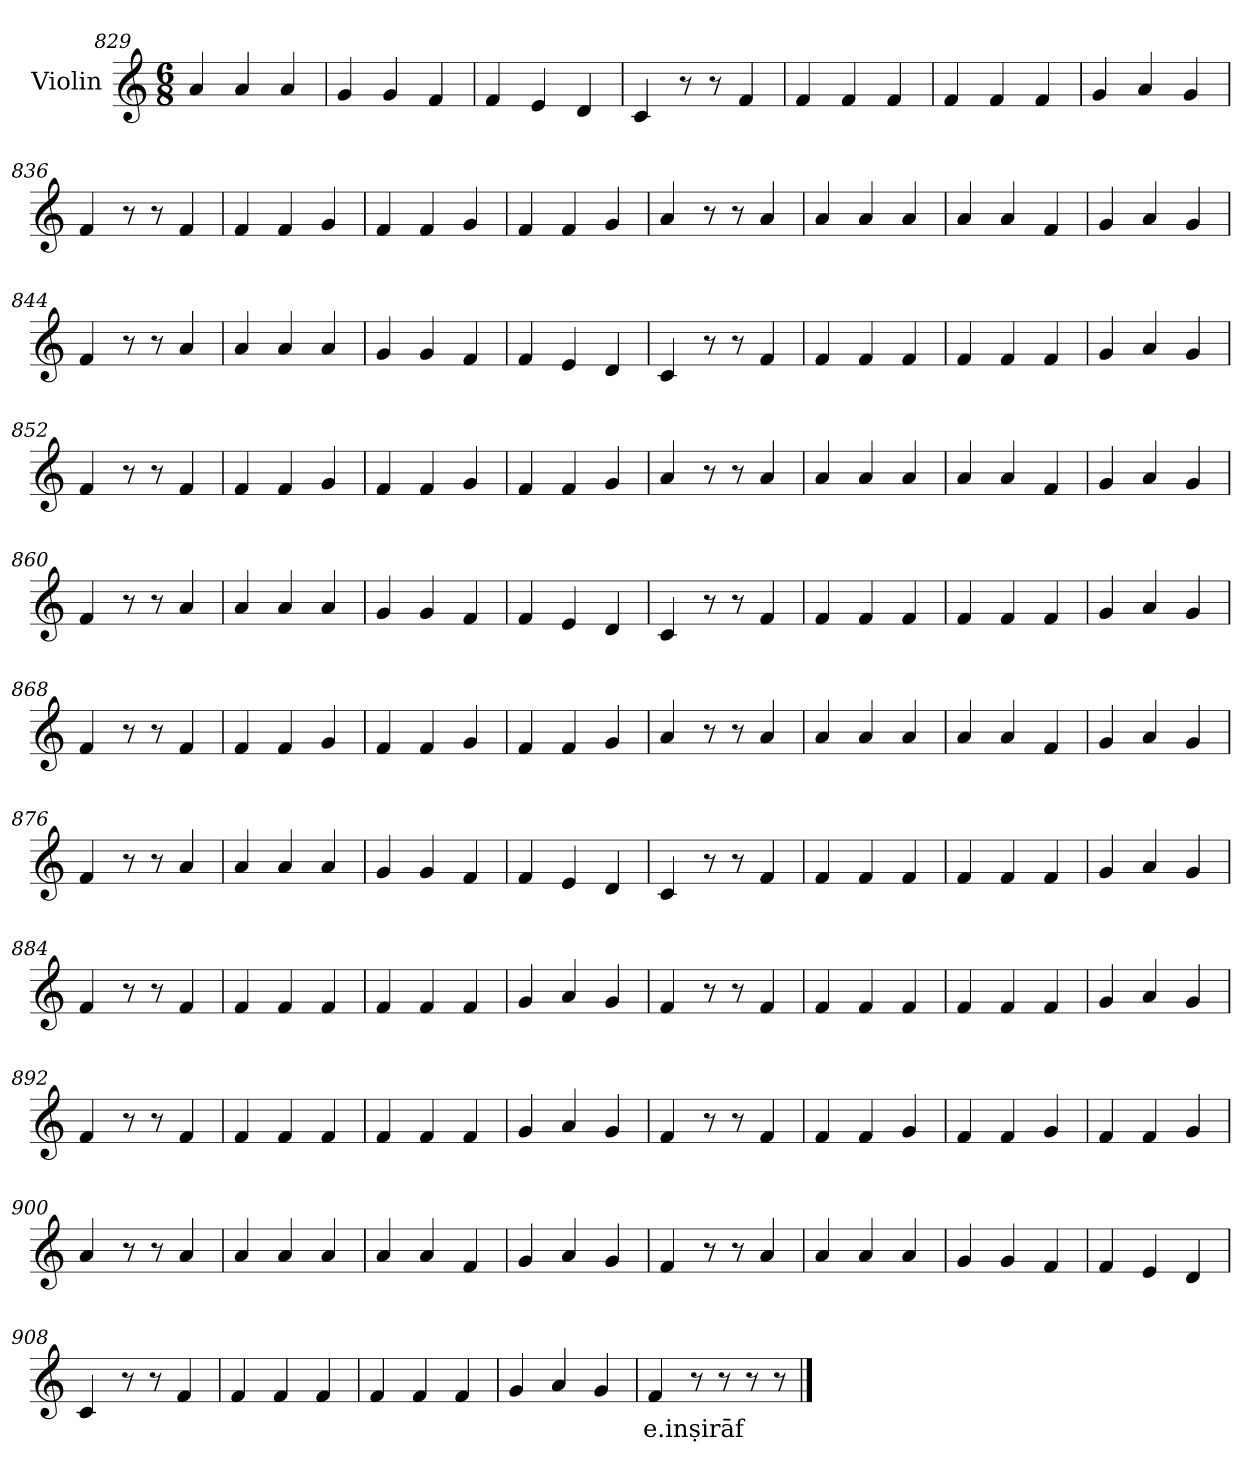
**kern	**text
*part1	*part1
*staff1	*staff1
*I"Violin	*
*clefG2	*
*k[]	*
*M6/8	*
=829	=829
4a/	.
4a/	.
4a/	.
=830	=830
4g/	.
4g/	.
4f/	.
=831	=831
4f/	.
4e/	.
4d/	.
!!LO:LB:g=z
=832	=832
4c/	.
8r	.
8r	.
4f/	.
=833	=833
4f/	.
4f/	.
4f/	.
=834	=834
4f/	.
4f/	.
4f/	.
=835	=835
4g/	.
4a/	.
4g/	.
=836	=836
4f/	.
8r	.
8r	.
4f/	.
=837	=837
4f/	.
4f/	.
4g/	.
=838	=838
4f/	.
4f/	.
4g/	.
!!LO:LB:g=z
=839	=839
4f/	.
4f/	.
4g/	.
=840	=840
4a/	.
8r	.
8r	.
4a/	.
=841	=841
4a/	.
4a/	.
4a/	.
=842	=842
4a/	.
4a/	.
4f/	.
=843	=843
4g/	.
4a/	.
4g/	.
=844	=844
4f/	.
8r	.
8r	.
4a/	.
=845	=845
4a/	.
4a/	.
4a/	.
!!LO:LB:g=z
=846	=846
4g/	.
4g/	.
4f/	.
=847	=847
4f/	.
4e/	.
4d/	.
=848	=848
4c/	.
8r	.
8r	.
4f/	.
=849	=849
4f/	.
4f/	.
4f/	.
=850	=850
4f/	.
4f/	.
4f/	.
=851	=851
4g/	.
4a/	.
4g/	.
=852	=852
4f/	.
8r	.
8r	.
4f/	.
!!LO:LB:g=z
=853	=853
4f/	.
4f/	.
4g/	.
=854	=854
4f/	.
4f/	.
4g/	.
=855	=855
4f/	.
4f/	.
4g/	.
=856	=856
4a/	.
8r	.
8r	.
4a/	.
=857	=857
4a/	.
4a/	.
4a/	.
=858	=858
4a/	.
4a/	.
4f/	.
=859	=859
4g/	.
4a/	.
4g/	.
!!LO:LB:g=z
=860	=860
4f/	.
8r	.
8r	.
4a/	.
=861	=861
4a/	.
4a/	.
4a/	.
=862	=862
4g/	.
4g/	.
4f/	.
=863	=863
4f/	.
4e/	.
4d/	.
=864	=864
4c/	.
8r	.
8r	.
4f/	.
=865	=865
4f/	.
4f/	.
4f/	.
=866	=866
4f/	.
4f/	.
4f/	.
!!LO:LB:g=z
=867	=867
4g/	.
4a/	.
4g/	.
=868	=868
4f/	.
8r	.
8r	.
4f/	.
=869	=869
4f/	.
4f/	.
4g/	.
=870	=870
4f/	.
4f/	.
4g/	.
=871	=871
4f/	.
4f/	.
4g/	.
=872	=872
4a/	.
8r	.
8r	.
4a/	.
=873	=873
4a/	.
4a/	.
4a/	.
!!LO:LB:g=z
=874	=874
4a/	.
4a/	.
4f/	.
=875	=875
4g/	.
4a/	.
4g/	.
=876	=876
4f/	.
8r	.
8r	.
4a/	.
=877	=877
4a/	.
4a/	.
4a/	.
=878	=878
4g/	.
4g/	.
4f/	.
=879	=879
4f/	.
4e/	.
4d/	.
=880	=880
4c/	.
8r	.
8r	.
4f/	.
!!LO:PB:g=z
=881	=881
4f/	.
4f/	.
4f/	.
=882	=882
4f/	.
4f/	.
4f/	.
=883	=883
4g/	.
4a/	.
4g/	.
=884	=884
4f/	.
8r	.
8r	.
4f/	.
=885	=885
4f/	.
4f/	.
4f/	.
=886	=886
4f/	.
4f/	.
4f/	.
=887	=887
4g/	.
4a/	.
4g/	.
!!LO:LB:g=z
=888	=888
4f/	.
8r	.
8r	.
4f/	.
=889	=889
4f/	.
4f/	.
4f/	.
=890	=890
4f/	.
4f/	.
4f/	.
=891	=891
4g/	.
4a/	.
4g/	.
=892	=892
4f/	.
8r	.
8r	.
4f/	.
=893	=893
4f/	.
4f/	.
4f/	.
=894	=894
4f/	.
4f/	.
4f/	.
!!LO:LB:g=z
=895	=895
4g/	.
4a/	.
4g/	.
=896	=896
4f/	.
8r	.
8r	.
4f/	.
=897	=897
4f/	.
4f/	.
4g/	.
=898	=898
4f/	.
4f/	.
4g/	.
=899	=899
4f/	.
4f/	.
4g/	.
=900	=900
4a/	.
8r	.
8r	.
4a/	.
=901	=901
4a/	.
4a/	.
4a/	.
!!LO:LB:g=z
=902	=902
4a/	.
4a/	.
4f/	.
=903	=903
4g/	.
4a/	.
4g/	.
=904	=904
4f/	.
8r	.
8r	.
4a/	.
=905	=905
4a/	.
4a/	.
4a/	.
=906	=906
4g/	.
4g/	.
4f/	.
=907	=907
4f/	.
4e/	.
4d/	.
=908	=908
4c/	.
8r	.
8r	.
4f/	.
!!LO:LB:g=z
=909	=909
4f/	.
4f/	.
4f/	.
=910	=910
4f/	.
4f/	.
4f/	.
=911	=911
4g/	.
4a/	.
4g/	.
=912	=912
!	!LO:LY:b
4f/	e.inṣirāf
8r	.
8r	.
8r	.
8r	.
==	==
*-	*-
